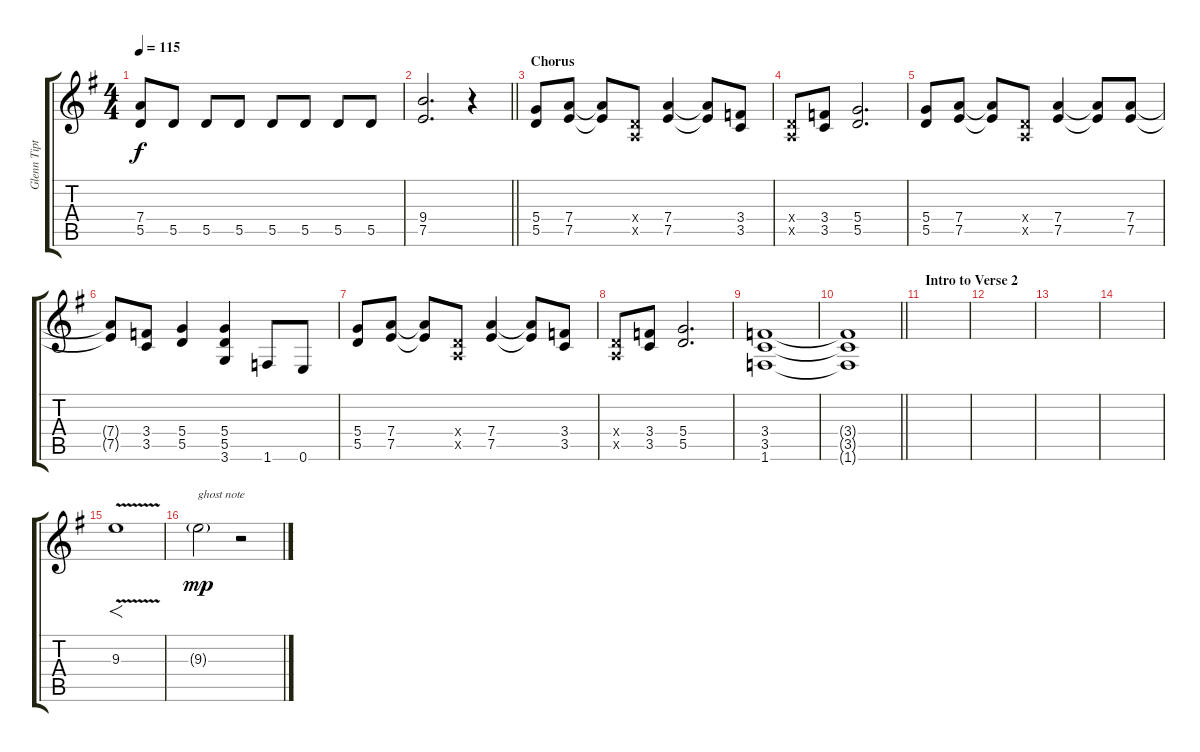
\track ("Glenn Tipton ?" "Glenn Tipt") {instrument overdrivenguitar}
\staff {score tabs}
\tuning (E4 B3 G3 D3 A2 E2) {hide}
\ts (4 4)
\tempo 115
\clef g2
\ks eminor
(7.4 5.5).8{dy f} 5.5.8 5.5.8 5.5.8 5.5.8 5.5.8 5.5.8 5.5.8 |
\barLineRight lightlight
(9.4 7.5).2{d} r.4 |
\section ("" "Chorus")
(5.4 5.5).8 (7.4 7.5).8 (7.4{t} 7.5{t}).8 (0.4{x} 0.5{x}).8 (7.4 7.5).4 (7.4{t} 7.5{t}).8 (3.4 3.5).8 |
(0.4{x} 0.5{x}).8 (3.4 3.5).8 (5.4 5.5).2{d} |
(5.4 5.5).8 (7.4 7.5).8 (7.4{t} 7.5{t}).8 (0.4{x} 0.5{x}).8 (7.4 7.5).4 (7.4{t} 7.5{t}).8 (7.4 7.5).8 |
(7.4{t} 7.5{t}).8 (3.4 3.5).8 (5.4 5.5).4 (5.4 5.5 3.6).4 1.6.8 0.6.8 |
(5.4 5.5).8 (7.4 7.5).8 (7.4{t} 7.5{t}).8 (0.4{x} 0.5{x}).8 (7.4 7.5).4 (7.4{t} 7.5{t}).8 (3.4 3.5).8 |
(0.4{x} 0.5{x}).8 (3.4 3.5).8 (5.4 5.5).2{d} |
(3.4 3.5 1.6).1 |
\barLineRight lightlight
(3.4{t} 3.5{t} 1.6{t}).1 |
\section ("" "Intro to Verse 2")
|
|
|
|
9.3{v}.1{f} |
9.3{g}.2{txt "ghost note" dy mp} r.2
